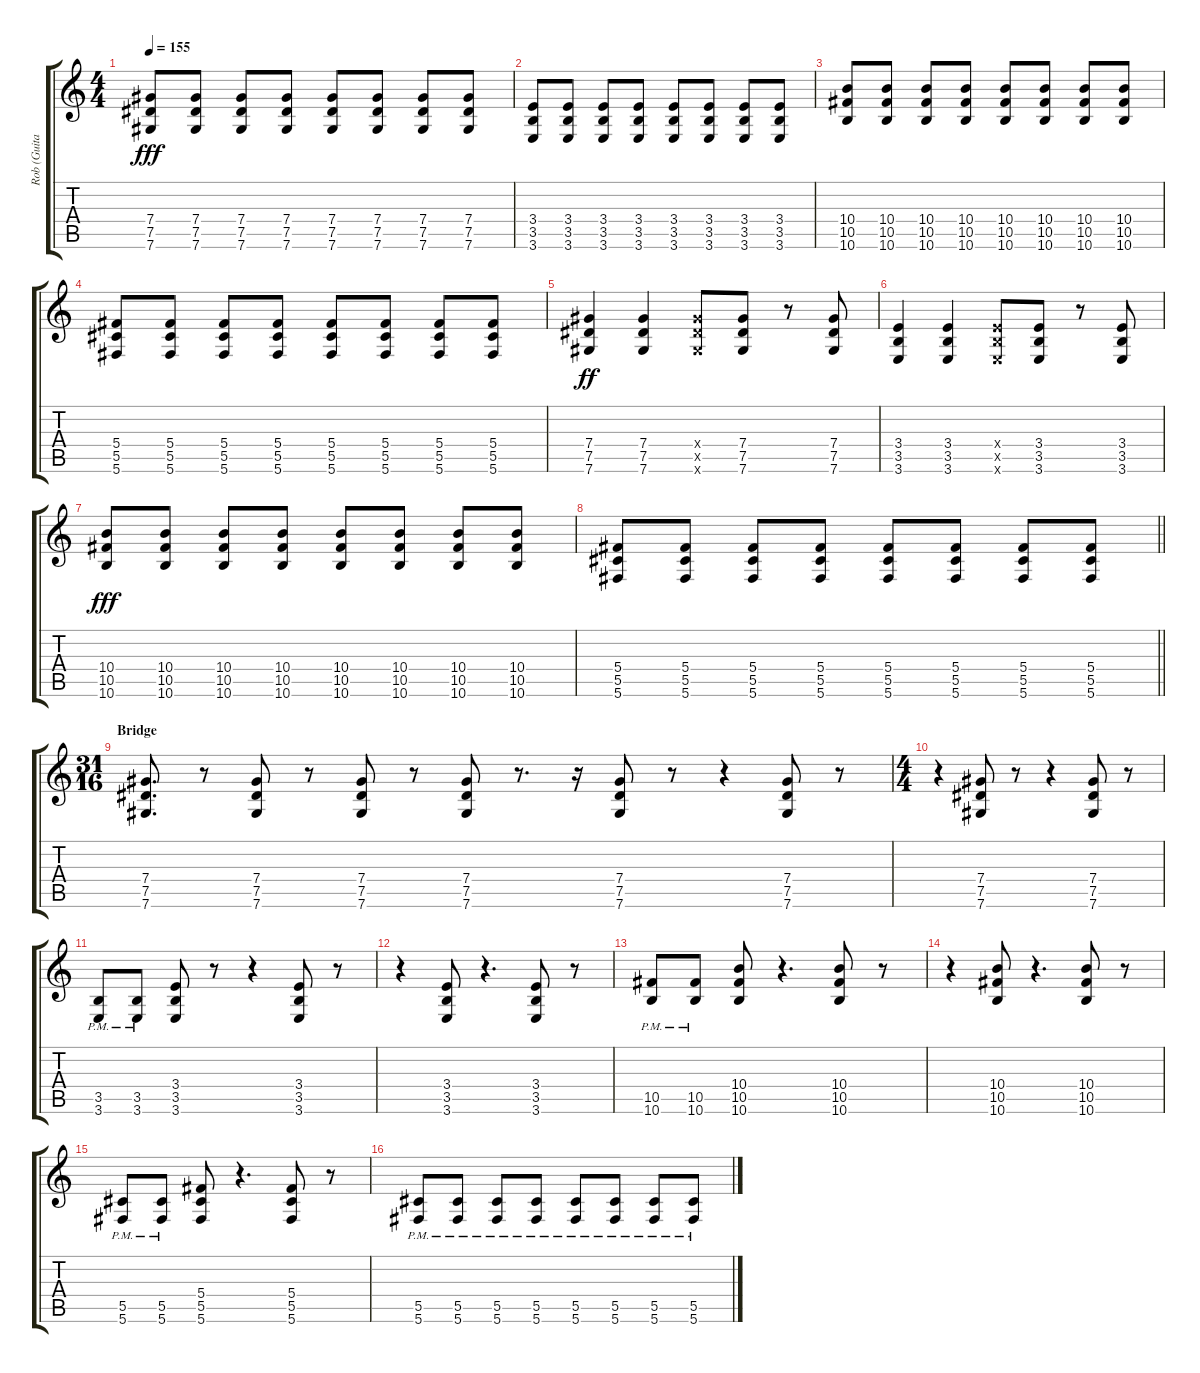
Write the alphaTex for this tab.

\track ("Rob (Guitar)" "Rob (Guita") {instrument overdrivenguitar}
\staff {score tabs}
\tuning (Eb4 Bb3 Gb3 Db3 Ab2 Db2) {hide}
\ts (4 4)
\tempo 155
\clef g2
\ks c
(7.4 7.5 7.6).8{dy fff} (7.4 7.5 7.6).8 (7.4 7.5 7.6).8 (7.4 7.5 7.6).8 (7.4 7.5 7.6).8 (7.4 7.5 7.6).8 (7.4 7.5 7.6).8 (7.4 7.5 7.6).8 |
(3.4 3.5 3.6).8 (3.4 3.5 3.6).8 (3.4 3.5 3.6).8 (3.4 3.5 3.6).8 (3.4 3.5 3.6).8 (3.4 3.5 3.6).8 (3.4 3.5 3.6).8 (3.4 3.5 3.6).8 |
(10.4 10.5 10.6).8 (10.4 10.5 10.6).8 (10.4 10.5 10.6).8 (10.4 10.5 10.6).8 (10.4 10.5 10.6).8 (10.4 10.5 10.6).8 (10.4 10.5 10.6).8 (10.4 10.5 10.6).8 |
(5.4 5.5 5.6).8 (5.4 5.5 5.6).8 (5.4 5.5 5.6).8 (5.4 5.5 5.6).8 (5.4 5.5 5.6).8 (5.4 5.5 5.6).8 (5.4 5.5 5.6).8 (5.4 5.5 5.6).8 |
(7.4 7.5 7.6).4{dy ff} (7.4 7.5 7.6).4 (7.4{x} 7.5{x} 7.6{x}).8 (7.4 7.5 7.6).8 r.8 (7.4 7.5 7.6).8 |
(3.4 3.5 3.6).4 (3.4 3.5 3.6).4 (3.4{x} 3.5{x} 3.6{x}).8 (3.4 3.5 3.6).8 r.8 (3.4 3.5 3.6).8 |
(10.4 10.5 10.6).8{dy fff} (10.4 10.5 10.6).8 (10.4 10.5 10.6).8 (10.4 10.5 10.6).8 (10.4 10.5 10.6).8 (10.4 10.5 10.6).8 (10.4 10.5 10.6).8 (10.4 10.5 10.6).8 |
\barLineRight lightlight
(5.4 5.5 5.6).8 (5.4 5.5 5.6).8 (5.4 5.5 5.6).8 (5.4 5.5 5.6).8 (5.4 5.5 5.6).8 (5.4 5.5 5.6).8 (5.4 5.5 5.6).8 (5.4 5.5 5.6).8 |
\ts (31 16)
\section ("" "Bridge")
(7.4 7.5 7.6).8{d balance 16} r.8 (7.4 7.5 7.6).8{balance 0} r.8 (7.4 7.5 7.6).8{balance 16} r.8 (7.4 7.5 7.6).8{balance 0} r.8{d} r.16 (7.4 7.5 7.6).8 r.8 r.4 (7.4 7.5 7.6).8 r.8 |
\ts (4 4)
r.4 (7.4 7.5 7.6).8 r.8 r.4 (7.4 7.5 7.6).8 r.8 |
(3.5{pm} 3.6{pm}).8 (3.5{pm} 3.6{pm}).8 (3.4 3.5 3.6).8 r.8 r.4 (3.4 3.5 3.6).8 r.8 |
r.4 (3.4 3.5 3.6).8 r.4{d} (3.4 3.5 3.6).8 r.8 |
(10.5{pm} 10.6{pm}).8 (10.5{pm} 10.6{pm}).8 (10.4 10.5 10.6).8 r.4{d} (10.4 10.5 10.6).8 r.8 |
r.4 (10.4 10.5 10.6).8 r.4{d} (10.4 10.5 10.6).8 r.8 |
(5.5{pm} 5.6{pm}).8 (5.5{pm} 5.6{pm}).8 (5.4 5.5 5.6).8 r.4{d} (5.4 5.5 5.6).8 r.8 |
(5.5{pm} 5.6{pm}).8 (5.5{pm} 5.6{pm}).8 (5.5{pm} 5.6{pm}).8 (5.5{pm} 5.6{pm}).8 (5.5{pm} 5.6{pm}).8 (5.5{pm} 5.6{pm}).8 (5.5{pm} 5.6{pm}).8 (5.5{pm} 5.6{pm}).8
